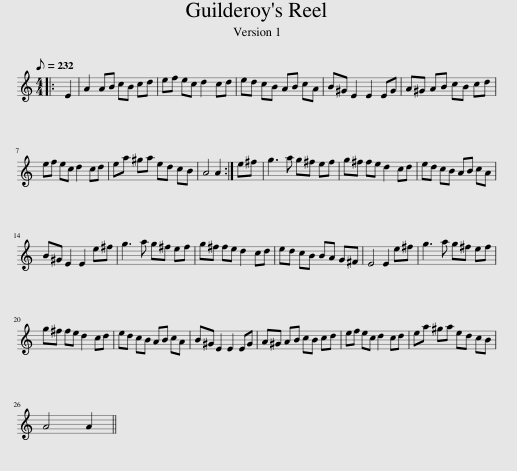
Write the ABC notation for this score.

X:1
L:1/8
Q:1/8=232
M:4/4
I:linebreak $
K:C
V:1 treble
V:1
|: E2 | A2 AB cB cd | ef ec d2 cd | ed cB AB cA | B^G E2 E2 EG | %5
 A^G AB cB cd |$ ef ec d2 cd | ea ^ga ed cB | A4 A2 :| e^f | %10
 g3 a g^f ef | g^f fe d2 cd | ed cB AB cA |$ B^G E2 E2 e^f | g3 a g^f ef | %15
 g^f fe d2 cd | ed cB BA G^F | E4 E2 e^f | g3 a g^f ef |$ g^f fe d2 cd | %20
 ed cB AB cA | B^G E2 E2 EG | A^G AB cB cd | ef ec d2 cd | ea ^ga ed cB |$ %25
 A4 A2 || %26
